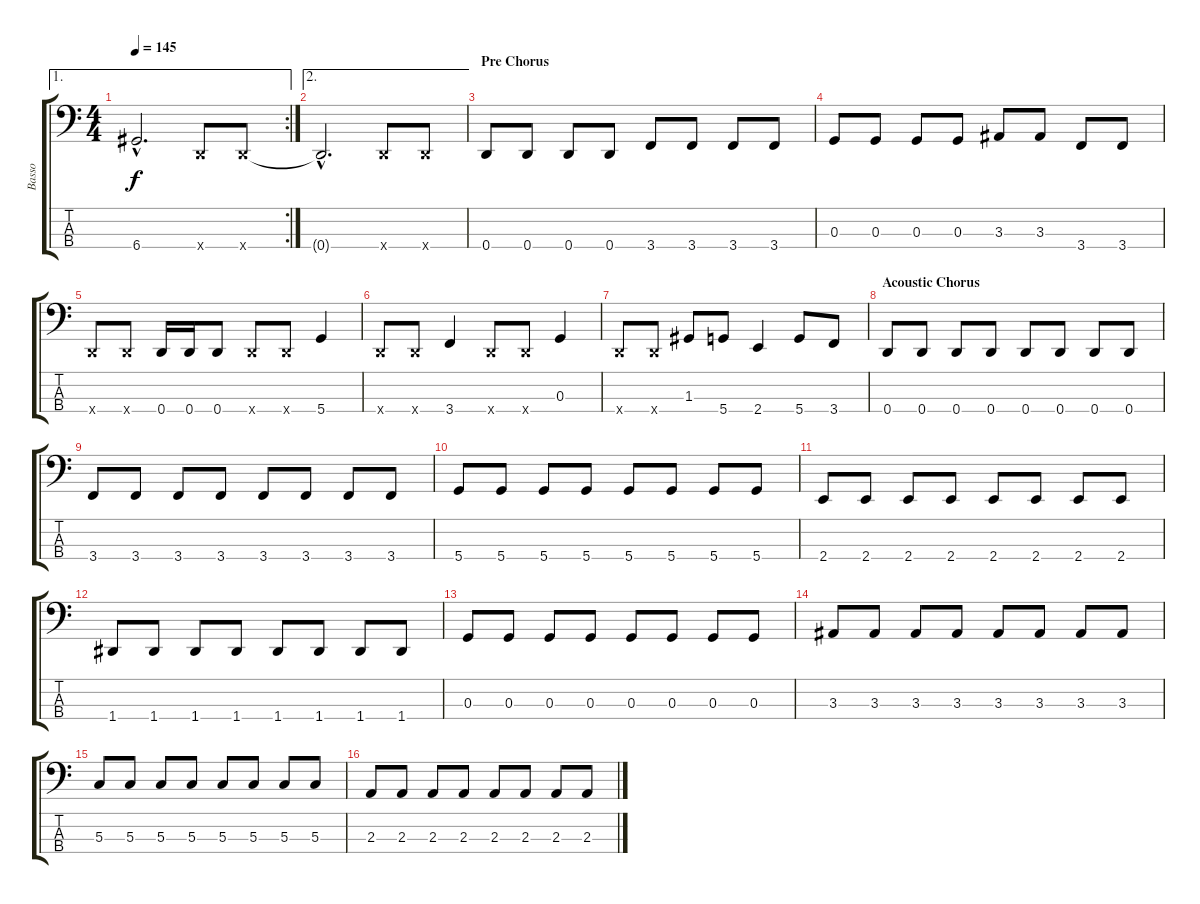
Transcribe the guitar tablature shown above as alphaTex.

\track ("Basso" "Basso") {instrument electricbasspick}
\staff {score tabs}
\tuning (F2 C2 G1 D1) {hide}
\ae 1
\rc 2
\ts (4 4)
\tempo 145
\clef f4
\ks c
6.4{hac t}.2{d dy f} 0.4{x}.8 0.4{x}.8 |
\ae 2
0.4{hac t}.2{d} 0.4{x}.8 0.4{x}.8 |
\section ("" "Pre Chorus")
0.4.8 0.4.8 0.4.8 0.4.8 3.4.8 3.4.8 3.4.8 3.4.8 |
0.3.8 0.3.8 0.3.8 0.3.8 3.3.8 3.3.8 3.4.8 3.4.8 |
0.4{x}.8 0.4{x}.8 0.4.16 0.4.16 0.4.8 0.4{x}.8 0.4{x}.8 5.4.4 |
0.4{x}.8 0.4{x}.8 3.4.4 0.4{x}.8 0.4{x}.8 0.3.4 |
0.4{x}.8 0.4{x}.8 1.3.8 5.4.8 2.4.4 5.4.8 3.4.8 |
\section ("" "Acoustic Chorus")
0.4.8 0.4.8 0.4.8 0.4.8 0.4.8 0.4.8 0.4.8 0.4.8 |
3.4.8 3.4.8 3.4.8 3.4.8 3.4.8 3.4.8 3.4.8 3.4.8 |
5.4.8 5.4.8 5.4.8 5.4.8 5.4.8 5.4.8 5.4.8 5.4.8 |
2.4.8 2.4.8 2.4.8 2.4.8 2.4.8 2.4.8 2.4.8 2.4.8 |
1.4.8 1.4.8 1.4.8 1.4.8 1.4.8 1.4.8 1.4.8 1.4.8 |
0.3.8 0.3.8 0.3.8 0.3.8 0.3.8 0.3.8 0.3.8 0.3.8 |
3.3.8 3.3.8 3.3.8 3.3.8 3.3.8 3.3.8 3.3.8 3.3.8 |
5.3.8 5.3.8 5.3.8 5.3.8 5.3.8 5.3.8 5.3.8 5.3.8 |
2.3.8 2.3.8 2.3.8 2.3.8 2.3.8 2.3.8 2.3.8 2.3.8
